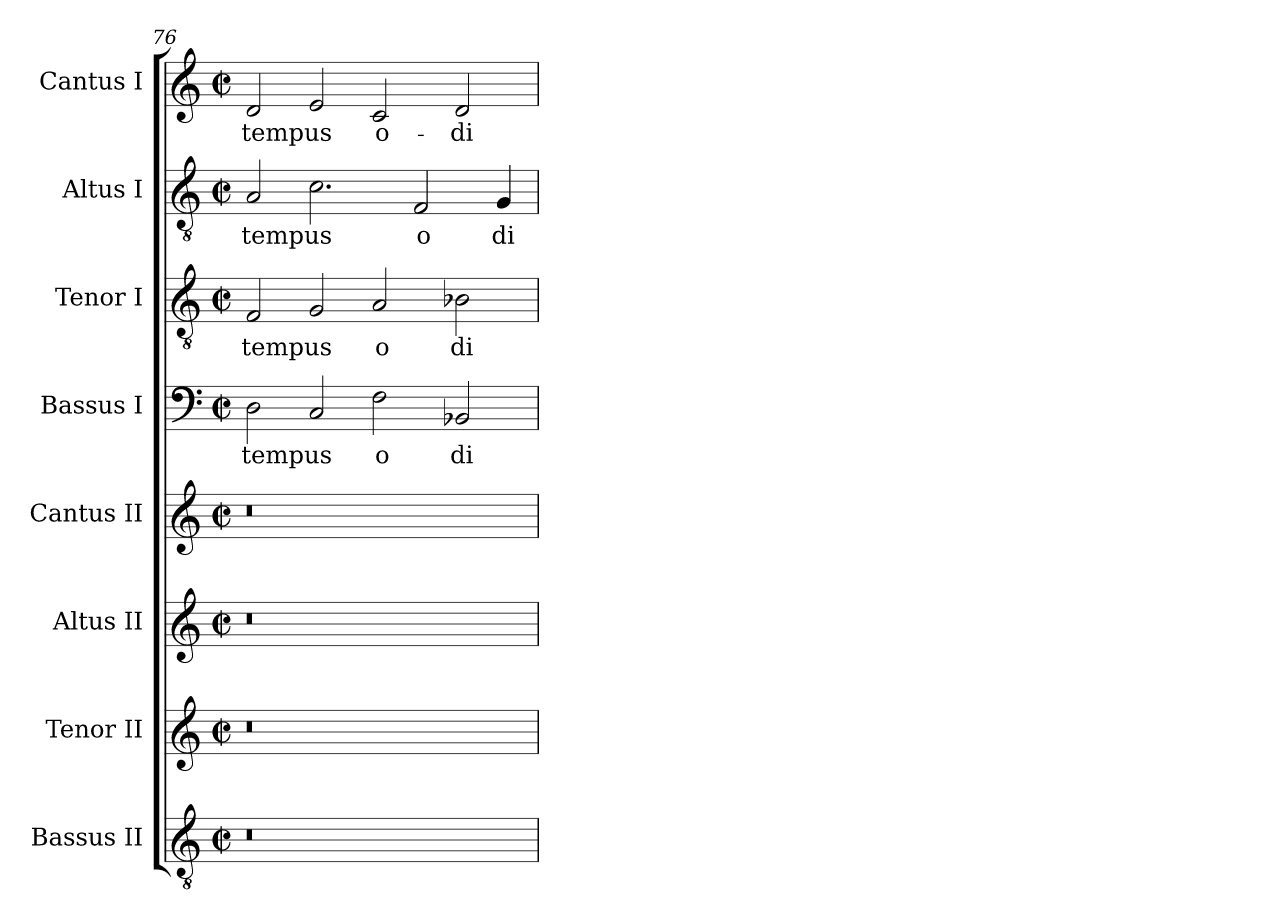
**kern	**kern	**kern	**kern	**kern	**text	**kern	**text	**kern	**text	**kern	**text
*part8	*part7	*part6	*part5	*part4	*part4	*part3	*part3	*part2	*part2	*part1	*part1
*staff8	*staff7	*staff6	*staff5	*staff4	*staff4	*staff3	*staff3	*staff2	*staff2	*staff1	*staff1
*I"Bassus II	*I"Tenor II	*I"Altus II	*I"Cantus II	*I"Bassus I	*	*I"Tenor I	*	*I"Altus I	*	*I"Cantus I	*
*clefGv2	*clefG2	*clefG2	*clefG2	*clefF4	*	*clefGv2	*	*clefGv2	*	*clefG2	*
*	*	*	*k[]	*	*	*	*	*	*	*	*
*	*	*	*C:	*	*	*	*	*	*	*	*
*M2/2	*M2/2	*M2/2	*M2/2	*M2/2	*	*M2/2	*	*M2/2	*	*M2/2	*
*met(c|)	*met(c|)	*met(c|)	*met(c|)	*met(c|)	*	*met(c|)	*	*met(c|)	*	*met(c|)	*
=76	=76	=76	=76	=76	=76	=76	=76	=76	=76	=76	=76
!	!	!	!	!	!LO:LY:b:cj	!	!LO:LY:b:cj	!	!LO:LY:b:cj	!	!LO:LY:b:cj
0r	0r	0r	0r	2D\	tempus	2F/	tempus	2A/	tempus	2d/	tempus
.	.	.	.	2C/	.	2G/	.	2.c\	.	2e/	.
!	!	!	!	!	!LO:LY:b:cj	!	!LO:LY:b:cj	!	!	!	!LO:LY:b:cj
.	.	.	.	2F\	o	2A/	o	.	.	2c/	o-
!	!	!	!	!	!	!	!	!	!LO:LY:b:cj	!	!
.	.	.	.	.	.	.	.	2F/	o	.	.
!	!	!	!	!	!LO:LY:b:cj	!	!LO:LY:b:cj	!	!	!	!LO:LY:b:cj
.	.	.	.	2BB-X/	di	2B-X\	di	.	.	2d/	-di-
!	!	!	!	!	!	!	!	!	!LO:LY:b:cj	!	!
.	.	.	.	.	.	.	.	4G/	di	.	.
=	=	=	=	=	=	=	=	=	=	=	=
*-	*-	*-	*-	*-	*-	*-	*-	*-	*-	*-	*-
